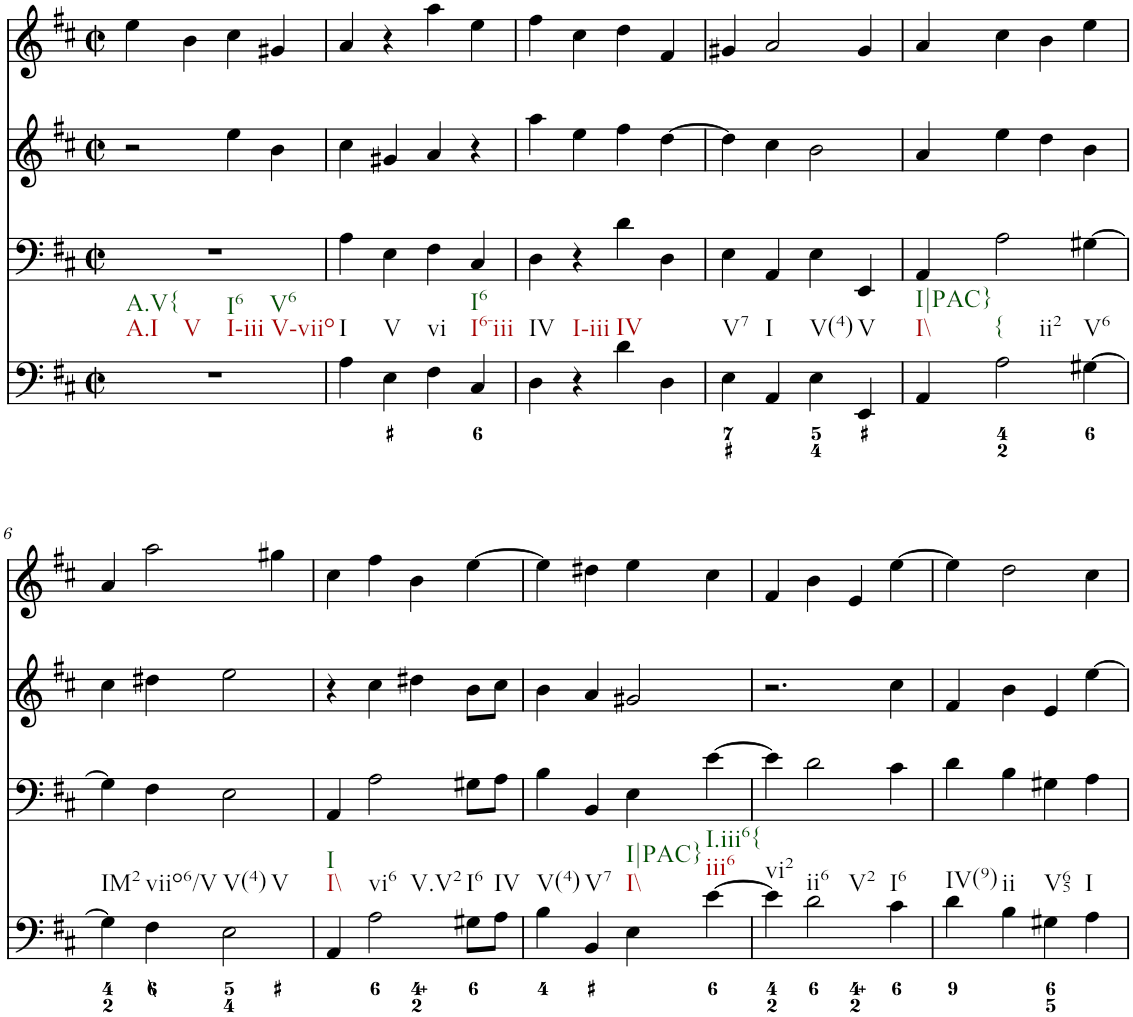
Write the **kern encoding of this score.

**kern	**kern	**kern	**kern
*part4	*part3	*part2	*part1
*staff4	*staff3	*staff2	*staff1
*I"Piano	*I"Piano	*I"Piano	*I"Piano
*I'Pno	*I'Pno	*I'Pno	*I'Pno
*clefF4	*clefF4	*clefG2	*clefG2
*k[f#c#]	*k[f#c#]	*k[f#c#]	*k[f#c#]
*D:	*D:	*D:	*D:
*M2/2	*M2/2	*M2/2	*M2/2
*met(c|)	*met(c|)	*met(c|)	*met(c|)
=1	=1	=1	=1
!LO:TX:b:t=A.I	!	!	!
!LO:TX:b:t=A.V{	!	!	!
!LO:TX:b:t=V	!	!	!
!LO:TX:b:t=I-iii	!	!	!
!LO:TX:b:t=I6	!	!	!
!LO:TX:b:t=V-viio	!	!	!
!LO:TX:b:t=V6	!	!	!
1r	1r	2r	4ee\
.	.	.	4b\
.	.	4ee\	4cc#\
.	.	4b\	4g#X/
=2	=2	=2	=2
!LO:TX:b:t=I	!	!	!
4A\	4A\	4cc#\	4a/
!LO:TX:b:t=V	!	!	!
4E\	4E\	4g#X/	4r
!LO:TX:b:t=vi	!	!	!
4F#\	4F#\	4a/	4aa\
!LO:TX:b:t=I6-iii	!	!	!
!LO:TX:b:t=I6	!	!	!
4C#/	4C#/	4r	4ee\
=3	=3	=3	=3
!LO:TX:b:t=IV	!	!	!
4D\	4D\	4aa\	4ff#\
!LO:TX:b:t=I-iii	!	!	!
4r	4r	4ee\	4cc#\
!LO:TX:b:t=IV	!	!	!
4d\	4d\	4ff#\	4dd\
4D\	4D\	[4dd\	4f#/
=4	=4	=4	=4
!LO:TX:b:t=V7	!	!	!
4E\	4E\	4dd\]	4g#X/
!LO:TX:b:t=I	!	!	!
4AA/	4AA/	4cc#\	2a/
!LO:TX:b:t=V(4)	!	!	!
4E\	4E\	2b\	.
!LO:TX:b:t=V	!	!	!
4EE/	4EE/	.	4g#/
=5	=5	=5	=5
!LO:TX:b:t=I\\	!	!	!
!LO:TX:b:t=I|PAC}	!	!	!
4AA/	4AA/	4a/	4a/
!LO:TX:b:t={	!	!	!
!LO:TX:b:t=ii2	!	!	!
2A\	2A\	4ee\	4cc#\
.	.	4dd\	4b\
!LO:TX:b:t=V6	!	!	!
[4G#X\	[4G#X\	4b\	4ee\
!!LO:LB:g=z
=6	=6	=6	=6
!LO:TX:b:t=IM2	!	!	!
4G#\]	4G#\]	4cc#\	4a/
!LO:TX:b:t=viio6/V	!	!	!
4F#\	4F#\	4dd#X\	2aa\
!LO:TX:b:t=V(4)	!	!	!
!LO:TX:b:t=V	!	!	!
2E\	2E\	2ee\	.
.	.	.	4gg#X\
=7	=7	=7	=7
!LO:TX:b:t=I\\	!	!	!
!LO:TX:b:t=I	!	!	!
4AA/	4AA/	4r	4cc#\
!LO:TX:b:t=vi6	!	!	!
!LO:TX:b:t=V.V2	!	!	!
2A\	2A\	4cc#\	4ff#\
.	.	4dd#X\	4b\
!LO:TX:b:t=I6	!	!	!
8G#X\L	8G#X\L	8b\L	[4ee\
!LO:TX:b:t=IV	!	!	!
8A\J	8A\J	8cc#\J	.
=8	=8	=8	=8
!LO:TX:b:t=V(4)	!	!	!
4B\	4B\	4b\	4ee\]
!LO:TX:b:t=V7	!	!	!
4BB/	4BB/	4a/	4dd#X\
!LO:TX:b:t=I\\	!	!	!
!LO:TX:b:t=I|PAC}	!	!	!
4E\	4E\	2g#X/	4ee\
!LO:TX:b:t=iii6	!	!	!
!LO:TX:b:t=I.iii6{	!	!	!
[4e\	[4e\	.	4cc#\
=9	=9	=9	=9
!LO:TX:b:t=vi2	!	!	!
4e\]	4e\]	2.r	4f#/
!LO:TX:b:t=ii6	!	!	!
!LO:TX:b:t=V2	!	!	!
2d\	2d\	.	4b\
.	.	.	4e/
!LO:TX:b:t=I6	!	!	!
4c#\	4c#\	4cc#\	[4ee\
=10	=10	=10	=10
!LO:TX:b:t=IV(9)	!	!	!
4d\	4d\	4f#/	4ee\]
!LO:TX:b:t=ii	!	!	!
4B\	4B\	4b\	2dd\
!LO:TX:b:t=V65	!	!	!
4G#X\	4G#X\	4e/	.
!LO:TX:b:t=I	!	!	!
4A\	4A\	[4ee\	4cc#\
=	=	=	=
*-	*-	*-	*-
